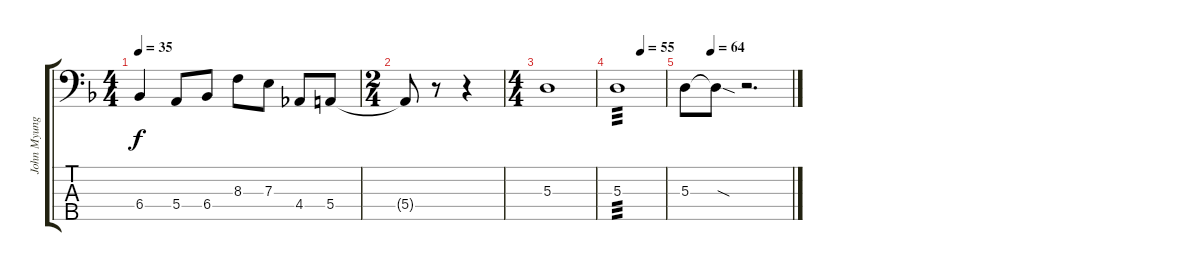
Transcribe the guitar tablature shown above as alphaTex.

\track ("John Myung - Bass" "John Myung") {instrument electricbassfinger}
\staff {score tabs}
\tuning (G2 D2 A1 E1 B0) {hide}
\ts (4 4)
\tempo 35
\clef f4
\ks dminor
6.4.4{dy f} 5.4.8 6.4.8 8.3.8 7.3.8 4.4.8 5.4.8 |
\ts (2 4)
5.4{t}.8 r.8{volume 0} r.4 |
\ts (4 4)
5.3.1{volume 13} |
\tempo (55 0.5)
5.3.1{tp 3} |
\tempo (64 0.25)
5.3.8 5.3{sod t}.8 r.2{d}
